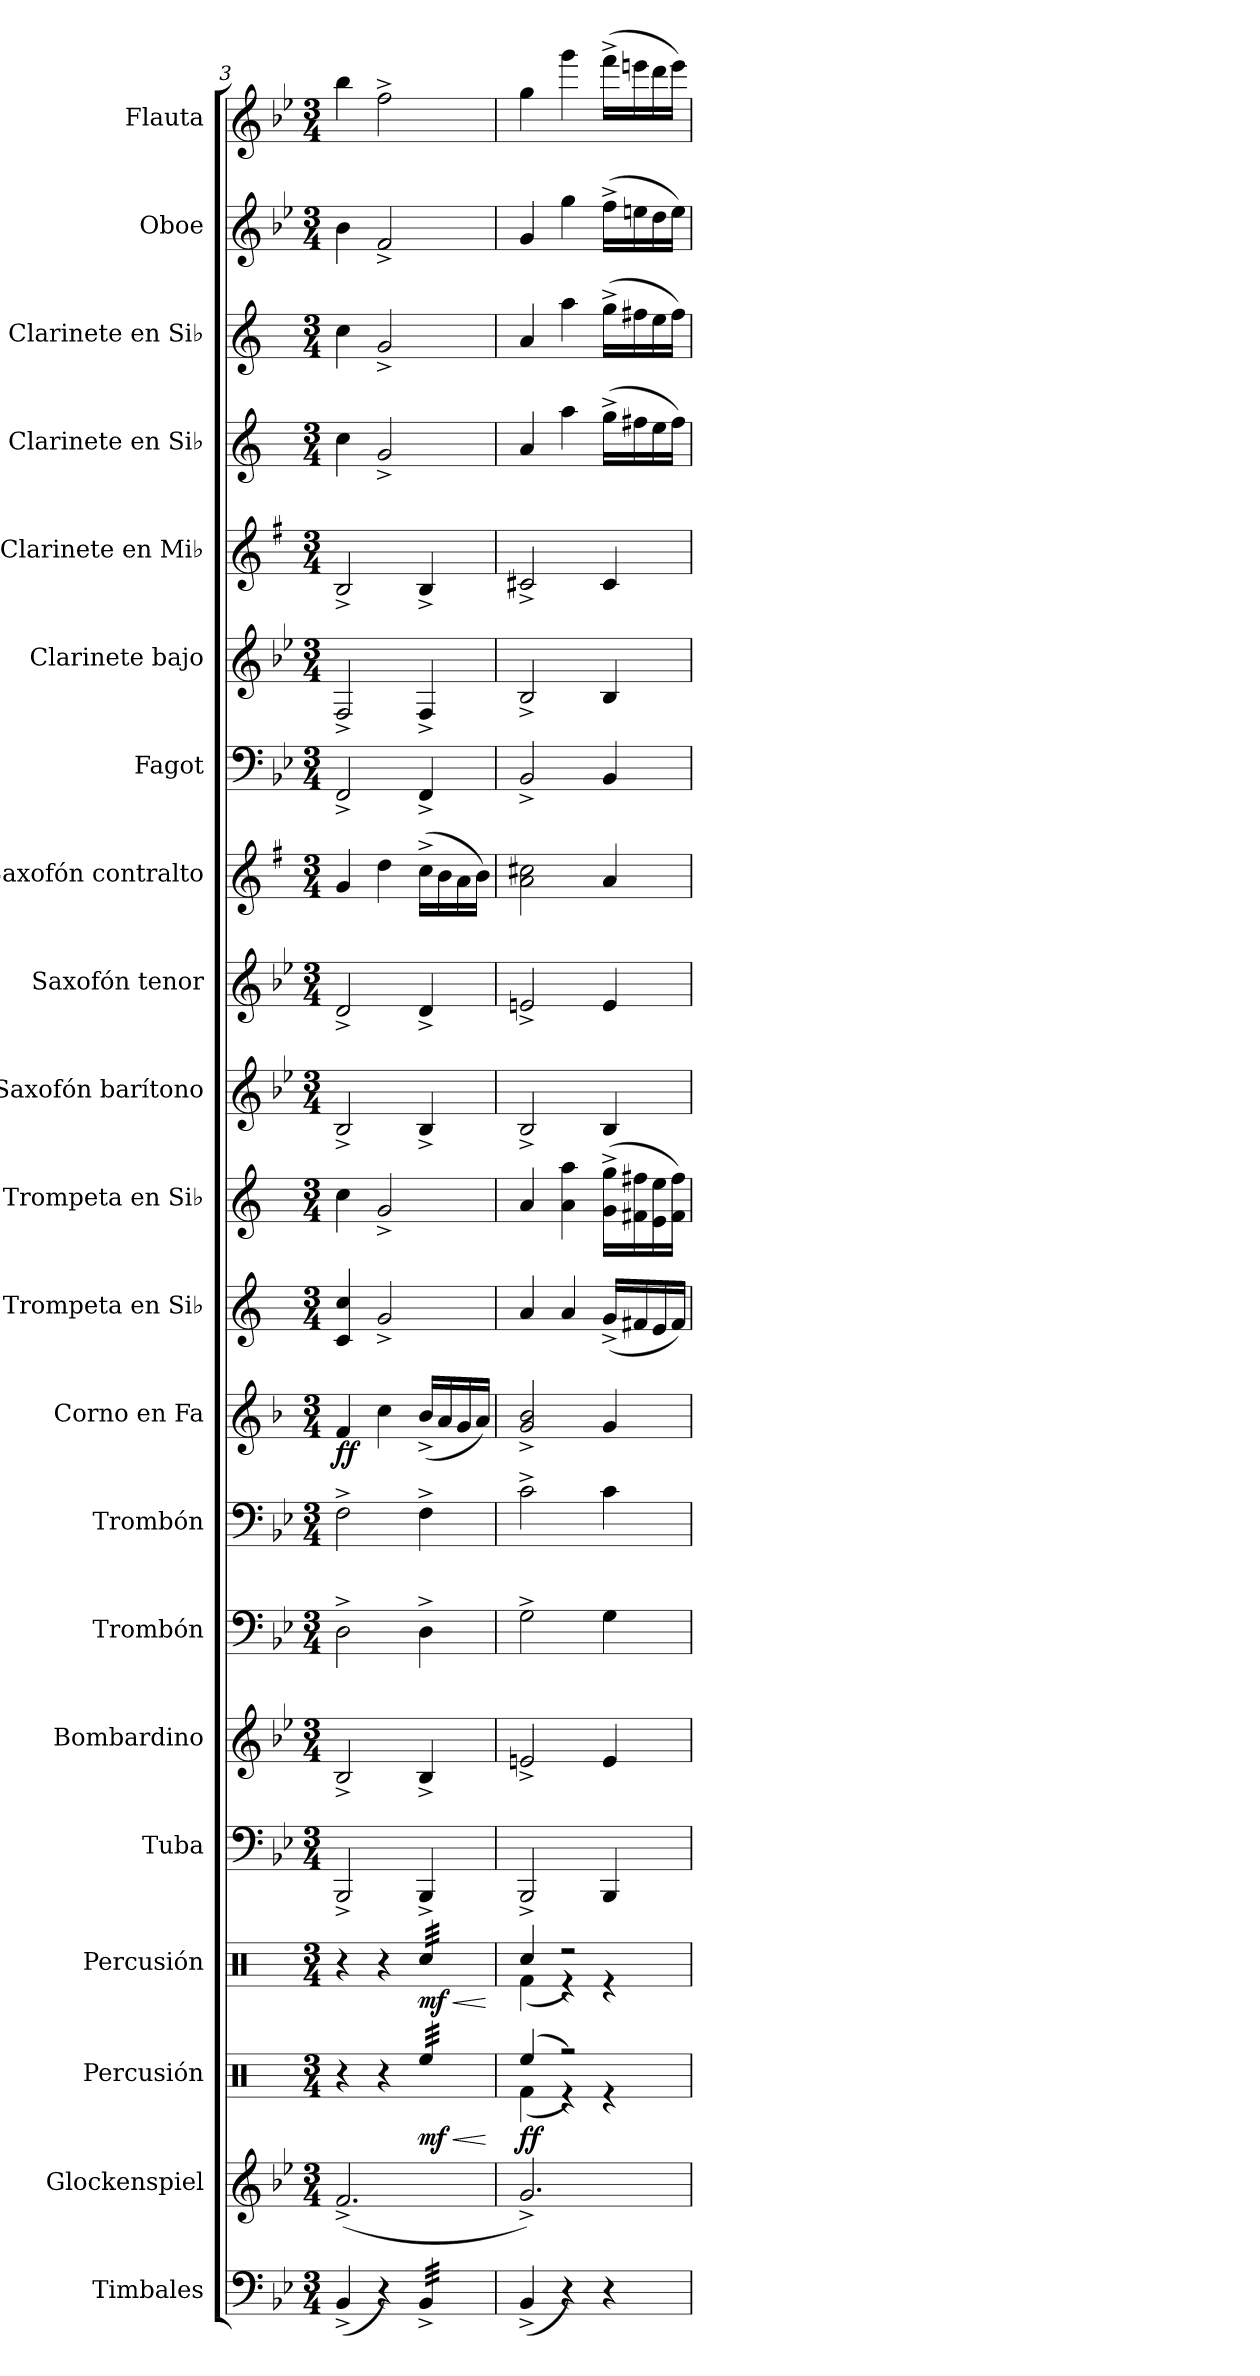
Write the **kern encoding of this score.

**kern	**kern	**kern	**dynam	**kern	**dynam	**kern	**kern	**kern	**kern	**kern	**dynam	**kern	**kern	**kern	**kern	**kern	**kern	**kern	**kern	**kern	**kern	**kern	**kern
*part21	*part20	*part19	*part19	*part18	*part18	*part17	*part16	*part15	*part14	*part13	*part13	*part12	*part11	*part10	*part9	*part8	*part7	*part6	*part5	*part4	*part3	*part2	*part1
*staff21	*staff20	*staff19	*staff19	*staff18	*staff18	*staff17	*staff16	*staff15	*staff14	*staff13	*staff13	*staff12	*staff11	*staff10	*staff9	*staff8	*staff7	*staff6	*staff5	*staff4	*staff3	*staff2	*staff1
*I"Timbales	*I"Glockenspiel	*I"Percusión	*	*I"Percusión	*	*I"Tuba	*I"Bombardino	*I"Trombón	*I"Trombón	*I"Corno en Fa	*	*I"Trompeta en Si♭	*I"Trompeta en Si♭	*I"Saxofón barítono	*I"Saxofón tenor	*I"Saxofón contralto	*I"Fagot	*I"Clarinete bajo	*I"Clarinete en Mi♭	*I"Clarinete en Si♭	*I"Clarinete en Si♭	*I"Oboe	*I"Flauta
*I'Timb.	*I'Glock.	*I'Perc.	*	*I'Perc.	*	*I'Tba.	*I'Bo.	*I'Tbn.	*I'Tbn.	*I'Cor. Fa	*	*I'Tpt. Si♭	*I'Tpt. Si♭	*I'Sax. Bar.	*I'Sax. T.	*I'Sax. Ctrl.	*I'Fag.	*I'Cl. B.	*I'Cl. Mi♭	*I'Cl. Si♭	*I'Cl. Si♭	*I'Ob.	*I'Fl.
*clefF4	*clefG2	*clefX	*	*clefX	*	*clefF4	*clefG2	*clefF4	*clefF4	*clefG2	*	*clefG2	*clefG2	*clefG2	*clefG2	*clefG2	*clefF4	*clefG2	*clefG2	*clefG2	*clefG2	*clefG2	*clefG2
*	*ITrd-14c-24	*	*	*	*	*	*ITrd8c14	*	*	*ITrd4c7	*	*ITrd1c2	*ITrd1c2	*ITrd12c21	*ITrd8c14	*ITrd5c9	*	*ITrd8c14	*ITrd1c2	*ITrd1c2	*ITrd1c2	*	*
*k[b-e-]	*k[b-e-]	*k[]	*	*k[]	*	*k[b-e-]	*k[b-e-]	*k[b-e-]	*k[b-e-]	*k[b-e-]	*	*k[b-e-]	*k[b-e-]	*k[b-e-]	*k[b-e-]	*k[b-e-]	*k[b-e-]	*k[b-e-]	*k[b-]	*k[b-e-]	*k[b-e-]	*k[b-e-]	*k[b-e-]
*M3/4	*M3/4	*M3/4	*	*M3/4	*	*M3/4	*M3/4	*M3/4	*M3/4	*M3/4	*	*M3/4	*M3/4	*M3/4	*M3/4	*M3/4	*M3/4	*M3/4	*M3/4	*M3/4	*M3/4	*M3/4	*M3/4
=3	=3	=3	=3	=3	=3	=3	=3	=3	=3	=3	=3	=3	=3	=3	=3	=3	=3	=3	=3	=3	=3	=3	=3
!	!	!	!	!	!	!	!	!	!	!	!LO:DY:b	!	!	!	!	!	!	!	!	!	!	!	!
(<4BB-^/	(<2.fff^/	4r	.	4r	.	2BBB-^/	2BB-^/	2D^\	2F^\	4B-/	ff	4B-/ 4b-/	4b-\	2BB-^/	2D^/	4B-/	2FF^/	2FF^/	2A^/	4b-\	4b-\	4b-\	4bb-\
4r)	.	4r	.	4r	.	.	.	.	.	4f\	.	2f^/	2f^/	.	.	4f\	.	.	.	2f^/	2f^/	2f^/	2ff^\
!	!	!	!LO:HP:b	!	!LO:HP:b	!	!	!	!	!	!	!	!	!	!	!	!	!	!	!	!	!	!
!	!	!	!LO:DY:n=1:b	!	!LO:DY:n=1:b	!	!	!	!	!	!	!	!	!	!	!	!	!	!	!	!	!	!
*tremolo	*	*	*	*	*	*	*	*	*	*	*	*	*	*	*	*	*	*	*	*	*	*	*
*	*	*tremolo	*	*	*	*	*	*	*	*	*	*	*	*	*	*	*	*	*	*	*	*	*
*	*	*	*	*tremolo	*	*	*	*	*	*	*	*	*	*	*	*	*	*	*	*	*	*	*
(<32BB-^/LLL	.	(<32Ree/LLL	< mf	(<32Rcc/LLL	< mf	4BBB-^/	4BB-^/	4D^\	4F^\	(<16e-^/LL	.	.	.	4BB-^/	4D^/	(>16e-^\LL	4FF^/	4FF^/	4A^/	.	.	.	.
(<32BB-^/	.	(<32Ree/	.	(<32Rcc/	.	.	.	.	.	.	.	.	.	.	.	.	.	.	.	.	.	.	.
(<32BB-^/	.	(<32Ree/	.	(<32Rcc/	.	.	.	.	.	16d/	.	.	.	.	.	16d\	.	.	.	.	.	.	.
(<32BB-^/	.	(<32Ree/	.	(<32Rcc/	.	.	.	.	.	.	.	.	.	.	.	.	.	.	.	.	.	.	.
(<32BB-^/	.	(<32Ree/	.	(<32Rcc/	.	.	.	.	.	16c/	.	.	.	.	.	16c\	.	.	.	.	.	.	.
(<32BB-^/	.	(<32Ree/	.	(<32Rcc/	.	.	.	.	.	.	.	.	.	.	.	.	.	.	.	.	.	.	.
(<32BB-^/	.	(<32Ree/	.	(<32Rcc/	.	.	.	.	.	16d/JJ)	.	.	.	.	.	16d\JJ)	.	.	.	.	.	.	.
32BB-^/JJJ	.	32Ree/JJJ	.	32Rcc/JJJ	.	.	.	.	.	.	.	.	.	.	.	.	.	.	.	.	.	.	.
*	*	*	*	*Xtremolo	*	*	*	*	*	*	*	*	*	*	*	*	*	*	*	*	*	*	*
*	*	*Xtremolo	*	*	*	*	*	*	*	*	*	*	*	*	*	*	*	*	*	*	*	*	*
*Xtremolo	*	*	*	*	*	*	*	*	*	*	*	*	*	*	*	*	*	*	*	*	*	*	*
.	.	.	[	.	[	.	.	.	.	.	.	.	.	.	.	.	.	.	.	.	.	.	.
=4	=4	=4	=4	=4	=4	=4	=4	=4	=4	=4	=4	=4	=4	=4	=4	=4	=4	=4	=4	=4	=4	=4	=4
*	*	*^	*	*^	*	*	*	*	*	*	*	*	*	*	*	*	*	*	*	*	*	*	*
!	!	!	!	!LO:DY:b	!	!	!	!	!	!	!	!	!	!	!	!	!	!	!	!	!	!	!	!	!
(<4BB-^/)	2.ggg^/)	(>4Ree/)	(<4Rf\	ff	4Rcc/)	(<4Rf\	.	2BBB-^/	2En^/	2G^\	2c^\	2c/^ 2e-/^	.	4g/	4g/	2BB-^/	2En^/	2c\ 2en\	2BB-^/	2BB-^/	2Bn^/	4g/	4g/	4g/	4gg\
4r)	.	2r)	4r)	.	2r	4r)	.	.	.	.	.	.	.	4g/	4g\ 4gg\	.	.	.	.	.	.	4gg\	4gg\	4gg\	4ggg\
4r	.	.	4r	.	.	4r	.	4BBB-/	4E/	4G\	4c\	4c/	.	(<16f^/LL	(>16f\^ 16ff\^LL	4BB-/	4E/	4c/	4BB-/	4BB-/	4B/	(>16ff^\LL	(>16ff^\LL	(>16ff^\LL	(>16fff^\LL
.	.	.	.	.	.	.	.	.	.	.	.	.	.	16en/	16en\ 16een\	.	.	.	.	.	.	16een\	16een\	16een\	16eeen\
.	.	.	.	.	.	.	.	.	.	.	.	.	.	16d/	16d\ 16dd\	.	.	.	.	.	.	16dd\	16dd\	16dd\	16ddd\
.	.	.	.	.	.	.	.	.	.	.	.	.	.	16e/JJ)	16e\ 16ee\JJ)	.	.	.	.	.	.	16ee\JJ)	16ee\JJ)	16ee\JJ)	16eee\JJ)
*	*	*v	*v	*	*	*	*	*	*	*	*	*	*	*	*	*	*	*	*	*	*	*	*	*	*
*	*	*	*	*v	*v	*	*	*	*	*	*	*	*	*	*	*	*	*	*	*	*	*	*	*
=	=	=	=	=	=	=	=	=	=	=	=	=	=	=	=	=	=	=	=	=	=	=	=
*-	*-	*-	*-	*-	*-	*-	*-	*-	*-	*-	*-	*-	*-	*-	*-	*-	*-	*-	*-	*-	*-	*-	*-
